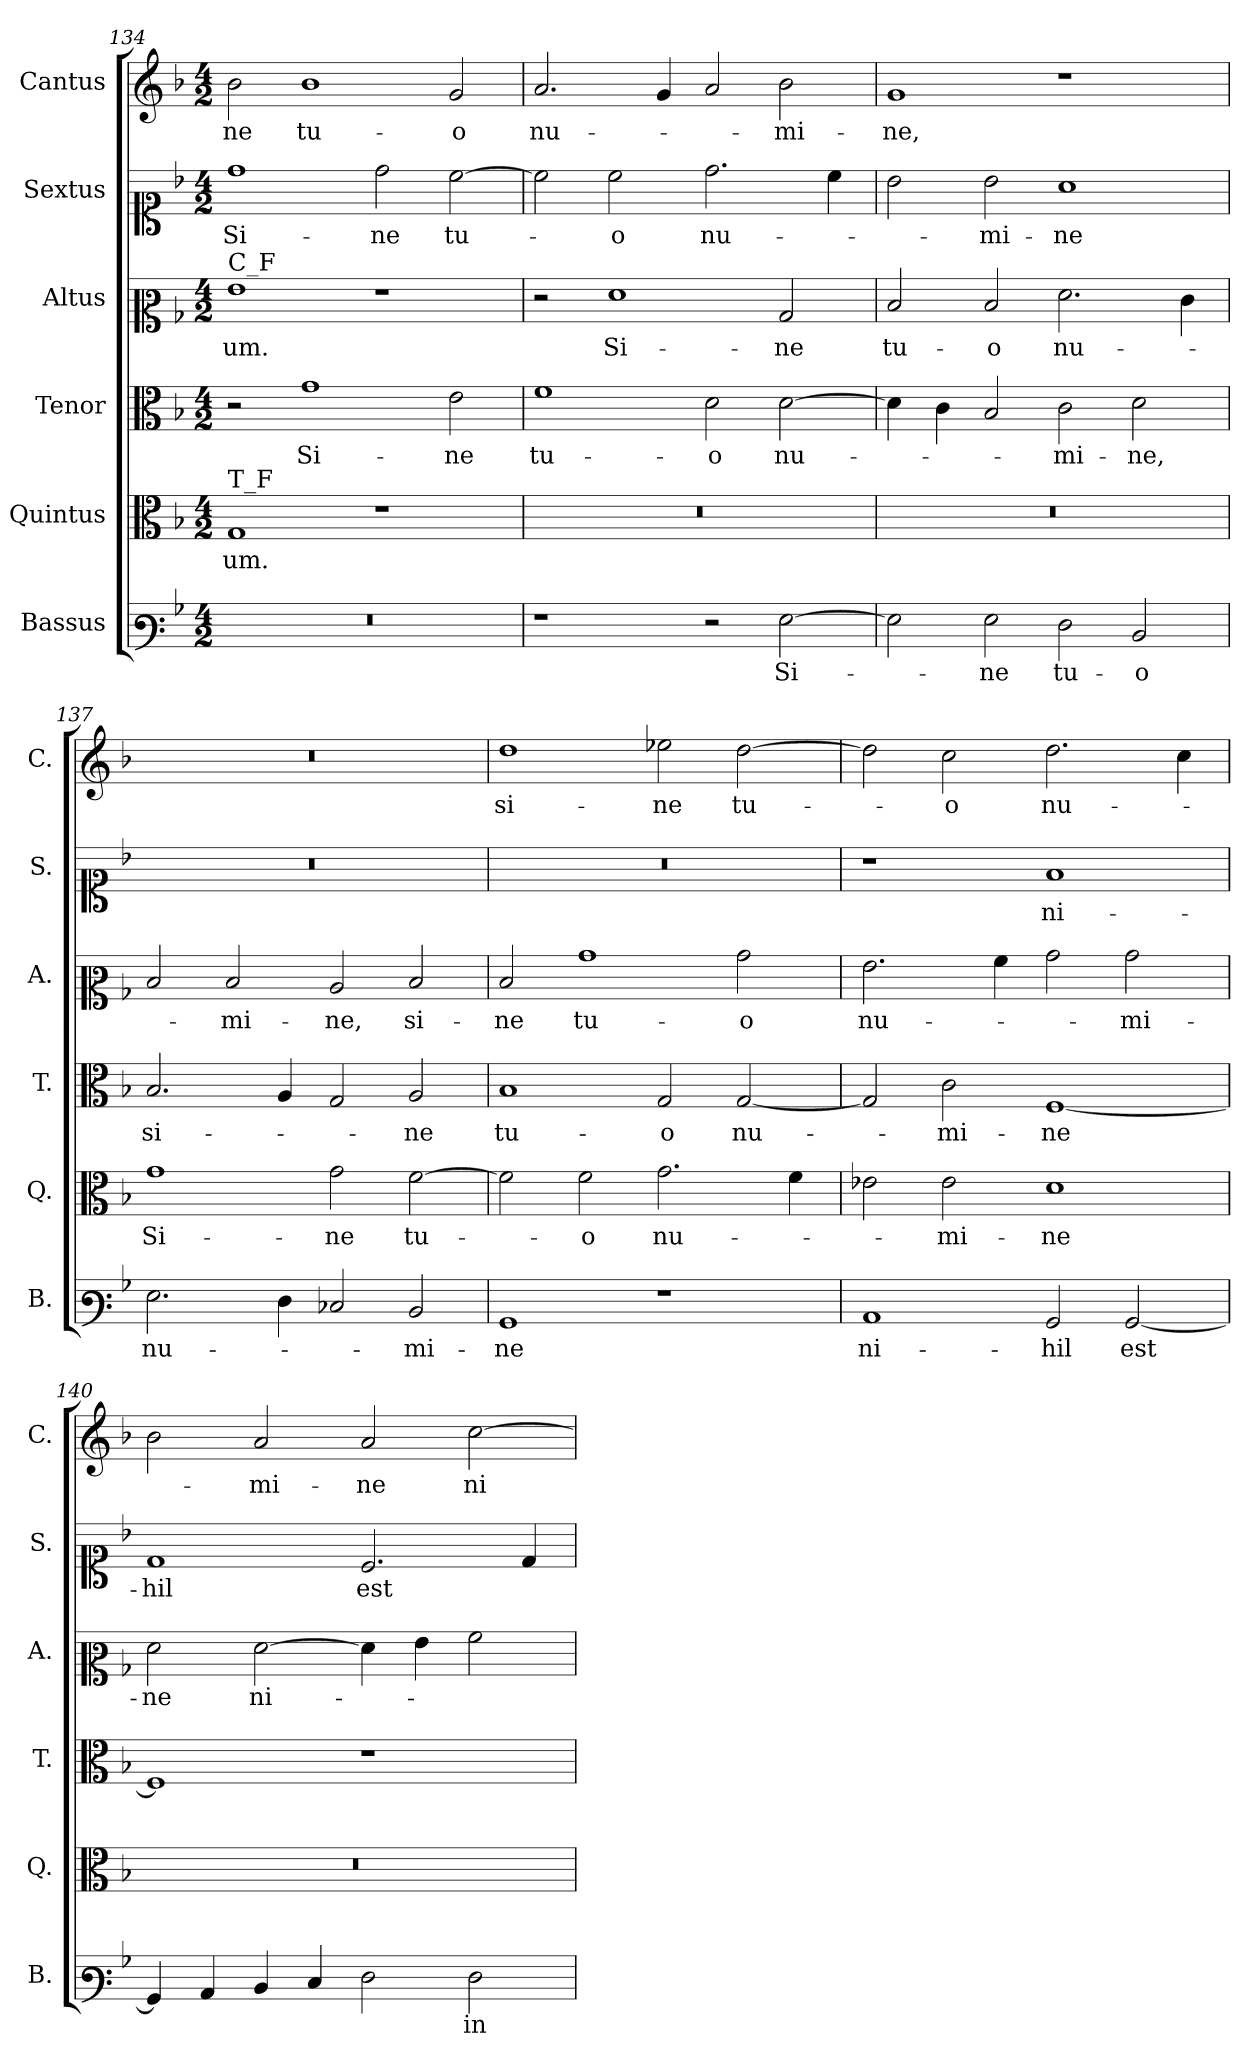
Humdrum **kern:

**kern	**text	**kern	**text	**kern	**text	**kern	**text	**kern	**text	**kern	**text
*part6	*part6	*part5	*part5	*part4	*part4	*part3	*part3	*part2	*part2	*part1	*part1
*staff6	*staff6	*staff5	*staff5	*staff4	*staff4	*staff3	*staff3	*staff2	*staff2	*staff1	*staff1
*I"Bassus	*	*I"Quintus	*	*I"Tenor	*	*I"Altus	*	*I"Sextus	*	*I"Cantus	*
*I'B.	*	*I'Q.	*	*I'T.	*	*I'A.	*	*I'S.	*	*I'C.	*
*clefF3	*	*clefC3	*	*clefC3	*	*clefC2	*	*clefC1	*	*clefG2	*
*k[b-]	*	*k[b-]	*	*k[b-]	*	*k[b-]	*	*k[b-]	*	*k[b-]	*
*M4/2	*	*M4/2	*	*M4/2	*	*M4/2	*	*M4/2	*	*M4/2	*
=134	=134	=134	=134	=134	=134	=134	=134	=134	=134	=134	=134
!	!	!	!	!	!	!LO:TX:a:t=C_F	!	!	!	!	!
!	!	!LO:TX:a:t=T_F	!	!	!	!	!	!	!	!	!
!LO:N:vis=1	!	!	!	!	!	!	!	!	!	!	!
0r	.	1G	-um.	2r	.	1g	-um.	1dd	Si-	2b-\	-ne
.	.	.	.	1g	Si-	.	.	.	.	1b-	tu-
.	.	1r	.	.	.	1r	.	2dd\	-ne	.	.
.	.	.	.	2e\	-ne	.	.	[2cc\	tu-	2g/	o
=135	=135	=135	=135	=135	=135	=135	=135	=135	=135	=135	=135
!	!	!LO:N:vis=1	!	!	!	!	!	!	!	!	!
1r	.	0r	.	1f	tu-	2r	.	2cc\]	.	2.a/	nu-
.	.	.	.	.	.	1f	Si-	2cc\	-o	.	.
.	.	.	.	.	.	.	.	.	.	4g/	.
2r	.	.	.	2d\	-o	.	.	2.dd\	nu-	2a/	.
[2G\	Si-	.	.	[2d\	nu-	2B-/	-ne	.	.	2b-\	-mi-
.	.	.	.	.	.	.	.	4cc\	.	.	.
=136	=136	=136	=136	=136	=136	=136	=136	=136	=136	=136	=136
!	!	!LO:N:vis=1	!	!	!	!	!	!	!	!	!
2G\]	.	0r	.	4d\]	.	2d/	tu-	2b-\	.	1g	-ne,
.	.	.	.	4c\	.	.	.	.	.	.	.
2G\	-ne	.	.	2B-/	.	2d/	-o	2b-\	-mi-	.	.
2F\	tu-	.	.	2c\	mi-	2.f\	nu-	1a	-ne	1r	.
2D/	-o	.	.	2d\	-ne,	.	.	.	.	.	.
.	.	.	.	.	.	4e\	.	.	.	.	.
=137	=137	=137	=137	=137	=137	=137	=137	=137	=137	=137	=137
!	!	!	!	!	!	!	!	!LO:N:vis=1	!	!LO:N:vis=1	!
2.G\	nu-	1g	Si-	2.B-/	si-	2d/	.	0r	.	0r	.
.	.	.	.	.	.	2d/	-mi-	.	.	.	.
4F\	.	.	.	4A/	.	.	.	.	.	.	.
2E-X/	.	2g\	-ne	2G/	.	2c/	-ne,	.	.	.	.
2D/	-mi-	[2f\	tu-	2A/	-ne	2d/	si-	.	.	.	.
=138	=138	=138	=138	=138	=138	=138	=138	=138	=138	=138	=138
!	!	!	!	!	!	!	!	!LO:N:vis=1	!	!	!
1BB-	-ne	2f\]	.	1B-	tu-	2d/	-ne	0r	.	1dd	si-
.	.	2f\	-o	.	.	1b-	tu-	.	.	.	.
1r	.	2.g\	nu-	2G/	-o	.	.	.	.	2ee-X\	-ne
.	.	.	.	[2G/	nu-	2b-\	-o	.	.	[2dd\	tu-
.	.	4f\	.	.	.	.	.	.	.	.	.
=139	=139	=139	=139	=139	=139	=139	=139	=139	=139	=139	=139
1C	ni-	2e-X\	.	2G/]	.	2.g\	nu-	1r	.	2dd\]	.
.	.	2e-\	-mi-	2c\	-mi-	.	.	.	.	2cc\	-o
.	.	.	.	.	.	4a\	.	.	.	.	.
2BB-/	-hil	1d	-ne	[1F	-ne	2b-\	.	1f	ni-	2.dd\	nu-
[2BB-/	est	.	.	.	.	2b-\	-mi-	.	.	.	.
.	.	.	.	.	.	.	.	.	.	4cc\	.
=140	=140	=140	=140	=140	=140	=140	=140	=140	=140	=140	=140
!	!	!LO:N:vis=1	!	!	!	!	!	!	!	!	!
4BB-/]	.	0r	.	1F]	.	2f\	-ne	1d	-hil	2b-\	.
4C/	.	.	.	.	.	.	.	.	.	.	.
4D/	.	.	.	.	.	[2f\	ni-	.	.	2a/	-mi-
4E/	.	.	.	.	.	.	.	.	.	.	.
2F\	.	.	.	1r	.	4f\]	.	2.c/	est	2a/	-ne
.	.	.	.	.	.	4g\	.	.	.	.	.
2F\	in	.	.	.	.	2a\	.	.	.	[2cc\	ni-
.	.	.	.	.	.	.	.	4d/	.	.	.
=	=	=	=	=	=	=	=	=	=	=	=
*-	*-	*-	*-	*-	*-	*-	*-	*-	*-	*-	*-
